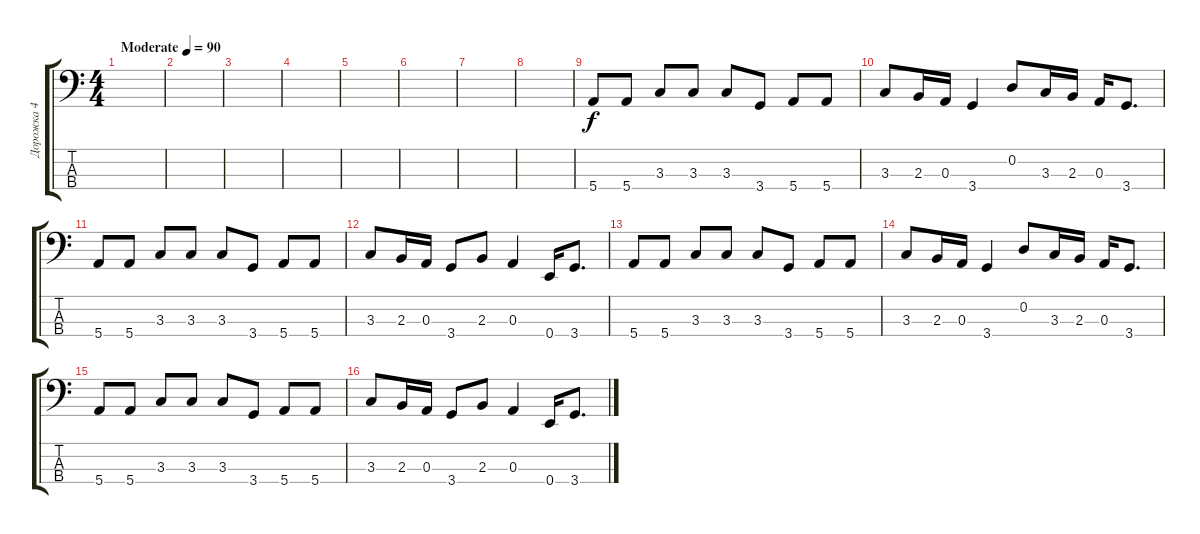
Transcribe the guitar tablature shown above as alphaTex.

\track ("Дорожка 4" "Дорожка 4") {instrument electricbassfinger}
\staff {score tabs}
\tuning (G2 D2 A1 E1) {hide}
\ts (4 4)
\tempo (90 "Moderate")
\clef f4
\ks c
|
|
|
|
|
|
|
|
5.4.8 5.4.8 3.3.8 3.3.8 3.3.8 3.4.8 5.4.8 5.4.8 |
3.3.8 2.3.16 0.3.16 3.4.4 0.2.8 3.3.16 2.3.16 0.3.16 3.4.8{d} |
5.4.8 5.4.8 3.3.8 3.3.8 3.3.8 3.4.8 5.4.8 5.4.8 |
3.3.8 2.3.16 0.3.16 3.4.8 2.3.8 0.3.4 0.4.16 3.4.8{d} |
5.4.8 5.4.8 3.3.8 3.3.8 3.3.8 3.4.8 5.4.8 5.4.8 |
3.3.8 2.3.16 0.3.16 3.4.4 0.2.8 3.3.16 2.3.16 0.3.16 3.4.8{d} |
5.4.8 5.4.8 3.3.8 3.3.8 3.3.8 3.4.8 5.4.8 5.4.8 |
3.3.8 2.3.16 0.3.16 3.4.8 2.3.8 0.3.4 0.4.16 3.4.8{d}
